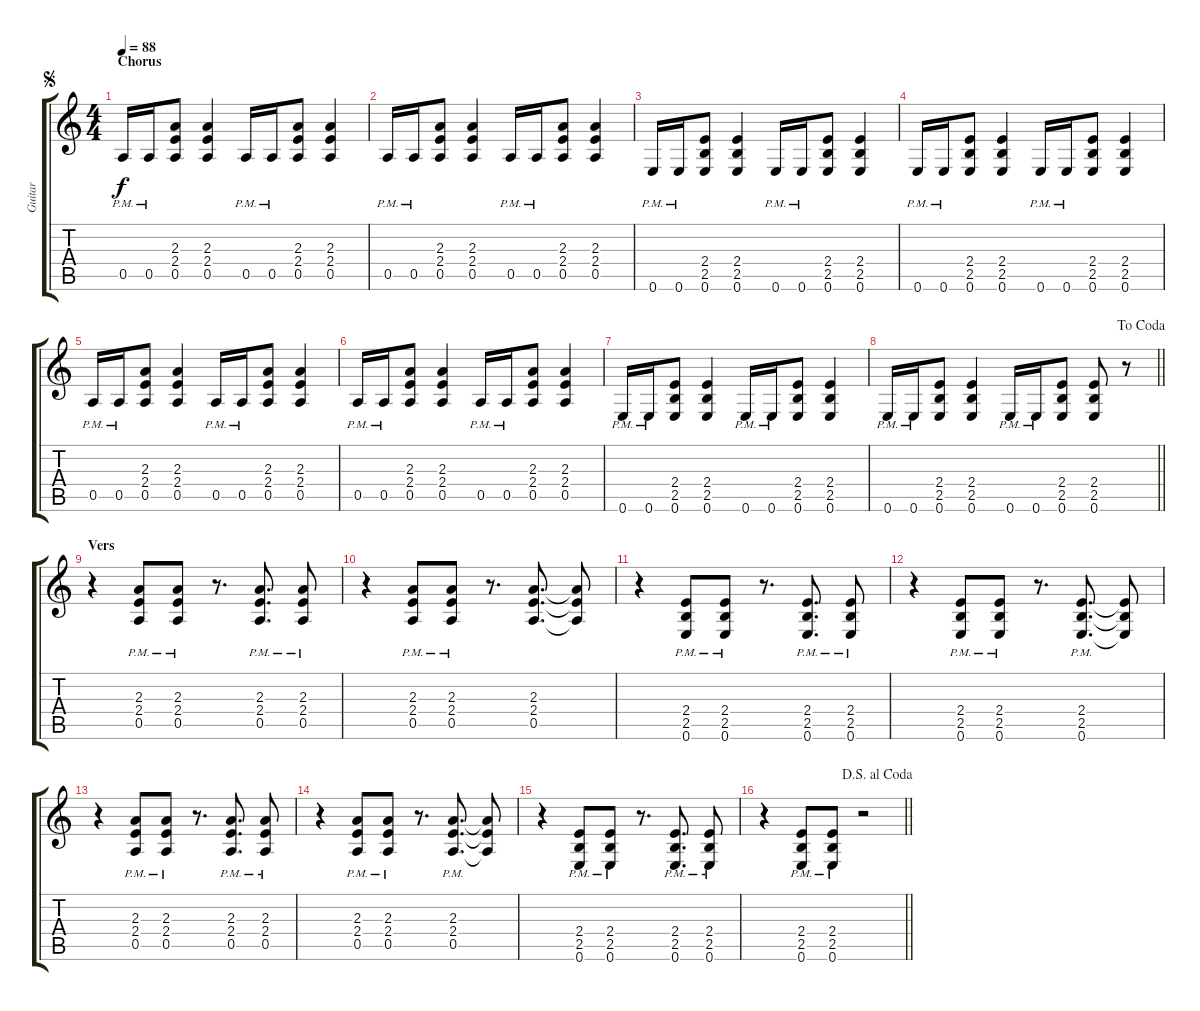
\track ("Guitar" "Guitar") {instrument overdrivenguitar}
\staff {score tabs}
\tuning (E4 B3 G3 D3 A2 E2) {hide}
\ts (4 4)
\section ("" "Chorus")
\jump segno
\tempo 88
\clef g2
\ks c
0.5{pm}.16{dy f} 0.5{pm}.16 (2.3 2.4 0.5).8 (2.3 2.4 0.5).4 0.5{pm}.16 0.5{pm}.16 (2.3 2.4 0.5).8 (2.3 2.4 0.5).4 |
0.5{pm}.16 0.5{pm}.16 (2.3 2.4 0.5).8 (2.3 2.4 0.5).4 0.5{pm}.16 0.5{pm}.16 (2.3 2.4 0.5).8 (2.3 2.4 0.5).4 |
0.6{pm}.16 0.6{pm}.16 (2.4 2.5 0.6).8 (2.4 2.5 0.6).4 0.6{pm}.16 0.6{pm}.16 (2.4 2.5 0.6).8 (2.4 2.5 0.6).4 |
0.6{pm}.16 0.6{pm}.16 (2.4 2.5 0.6).8 (2.4 2.5 0.6).4 0.6{pm}.16 0.6{pm}.16 (2.4 2.5 0.6).8 (2.4 2.5 0.6).4 |
0.5{pm}.16 0.5{pm}.16 (2.3 2.4 0.5).8 (2.3 2.4 0.5).4 0.5{pm}.16 0.5{pm}.16 (2.3 2.4 0.5).8 (2.3 2.4 0.5).4 |
0.5{pm}.16 0.5{pm}.16 (2.3 2.4 0.5).8 (2.3 2.4 0.5).4 0.5{pm}.16 0.5{pm}.16 (2.3 2.4 0.5).8 (2.3 2.4 0.5).4 |
0.6{pm}.16 0.6{pm}.16 (2.4 2.5 0.6).8 (2.4 2.5 0.6).4 0.6{pm}.16 0.6{pm}.16 (2.4 2.5 0.6).8 (2.4 2.5 0.6).4 |
\jump dacoda
\barLineRight lightlight
0.6{pm}.16 0.6{pm}.16 (2.4 2.5 0.6).8 (2.4 2.5 0.6).4 0.6{pm}.16 0.6{pm}.16 (2.4 2.5 0.6).8 (2.4 2.5 0.6).8 r.8 |
\section ("" "Vers")
r.4 (2.3{pm} 2.4{pm} 0.5{pm}).8 (2.3{pm} 2.4{pm} 0.5{pm}).8 r.8{d} (2.3{pm} 2.4{pm} 0.5{pm}).8{d} (2.3{pm} 2.4{pm} 0.5{pm}).8 |
r.4 (2.3{pm} 2.4{pm} 0.5{pm}).8 (2.3{pm} 2.4{pm} 0.5{pm}).8 r.8{d} (2.3 2.4 0.5).8{d} (2.3{t} 2.4{t} 0.5{t}).8 |
r.4 (2.4{pm} 2.5{pm} 0.6{pm}).8 (2.4{pm} 2.5{pm} 0.6{pm}).8 r.8{d} (2.4{pm} 2.5{pm} 0.6{pm}).8{d} (2.4{pm} 2.5{pm} 0.6{pm}).8 |
r.4 (2.4{pm} 2.5{pm} 0.6{pm}).8 (2.4{pm} 2.5{pm} 0.6{pm}).8 r.8{d} (2.4{pm} 2.5{pm} 0.6{pm}).8{d} (2.4{t} 2.5{t} 0.6{t}).8 |
r.4 (2.3{pm} 2.4{pm} 0.5{pm}).8 (2.3{pm} 2.4{pm} 0.5{pm}).8 r.8{d} (2.3{pm} 2.4{pm} 0.5{pm}).8{d} (2.3{pm} 2.4{pm} 0.5{pm}).8 |
r.4 (2.3{pm} 2.4{pm} 0.5{pm}).8 (2.3{pm} 2.4{pm} 0.5{pm}).8 r.8{d} (2.3{pm} 2.4{pm} 0.5{pm}).8{d} (2.3{t} 2.4{t} 0.5{t}).8 |
r.4 (2.4{pm} 2.5{pm} 0.6{pm}).8 (2.4{pm} 2.5{pm} 0.6{pm}).8 r.8{d} (2.4{pm} 2.5{pm} 0.6{pm}).8{d} (2.4{pm} 2.5{pm} 0.6{pm}).8 |
\jump dalsegnoalcoda
\barLineRight lightlight
r.4 (2.4{pm} 2.5{pm} 0.6{pm}).8 (2.4{pm} 2.5{pm} 0.6{pm}).8 r.2
